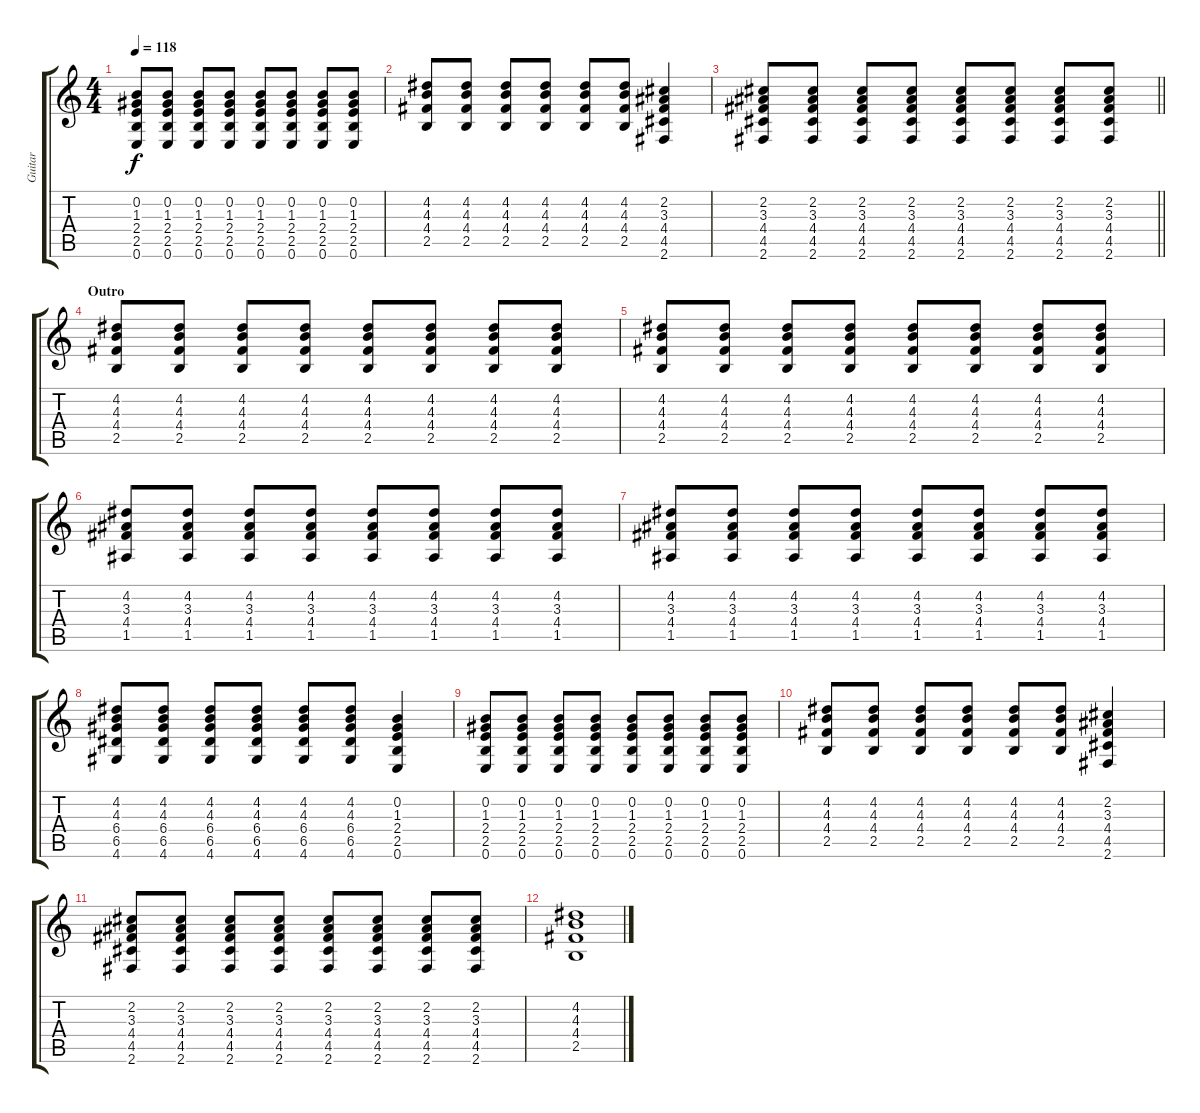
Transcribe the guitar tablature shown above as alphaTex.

\track ("Guitar" "Guitar") {instrument acousticguitarsteel}
\staff {score tabs}
\tuning (E4 B3 G3 D3 A2 E2) {hide}
\ts (4 4)
\tempo 118
\clef g2
\ks c
(0.2 1.3 2.4 2.5 0.6).8{dy f} (0.2 1.3 2.4 2.5 0.6).8 (0.2 1.3 2.4 2.5 0.6).8 (0.2 1.3 2.4 2.5 0.6).8 (0.2 1.3 2.4 2.5 0.6).8 (0.2 1.3 2.4 2.5 0.6).8 (0.2 1.3 2.4 2.5 0.6).8 (0.2 1.3 2.4 2.5 0.6).8 |
(4.2 4.3 4.4 2.5).8 (4.2 4.3 4.4 2.5).8 (4.2 4.3 4.4 2.5).8 (4.2 4.3 4.4 2.5).8 (4.2 4.3 4.4 2.5).8 (4.2 4.3 4.4 2.5).8 (2.2 3.3 4.4 4.5 2.6).4 |
\barLineRight lightlight
(2.2 3.3 4.4 4.5 2.6).8 (2.2 3.3 4.4 4.5 2.6).8 (2.2 3.3 4.4 4.5 2.6).8 (2.2 3.3 4.4 4.5 2.6).8 (2.2 3.3 4.4 4.5 2.6).8 (2.2 3.3 4.4 4.5 2.6).8 (2.2 3.3 4.4 4.5 2.6).8 (2.2 3.3 4.4 4.5 2.6).8 |
\section ("" "Outro")
(4.2 4.3 4.4 2.5).8 (4.2 4.3 4.4 2.5).8 (4.2 4.3 4.4 2.5).8 (4.2 4.3 4.4 2.5).8 (4.2 4.3 4.4 2.5).8 (4.2 4.3 4.4 2.5).8 (4.2 4.3 4.4 2.5).8 (4.2 4.3 4.4 2.5).8 |
(4.2 4.3 4.4 2.5).8 (4.2 4.3 4.4 2.5).8 (4.2 4.3 4.4 2.5).8 (4.2 4.3 4.4 2.5).8 (4.2 4.3 4.4 2.5).8 (4.2 4.3 4.4 2.5).8 (4.2 4.3 4.4 2.5).8 (4.2 4.3 4.4 2.5).8 |
(4.2 3.3 4.4 1.5).8 (4.2 3.3 4.4 1.5).8 (4.2 3.3 4.4 1.5).8 (4.2 3.3 4.4 1.5).8 (4.2 3.3 4.4 1.5).8 (4.2 3.3 4.4 1.5).8 (4.2 3.3 4.4 1.5).8 (4.2 3.3 4.4 1.5).8 |
(4.2 3.3 4.4 1.5).8 (4.2 3.3 4.4 1.5).8 (4.2 3.3 4.4 1.5).8 (4.2 3.3 4.4 1.5).8 (4.2 3.3 4.4 1.5).8 (4.2 3.3 4.4 1.5).8 (4.2 3.3 4.4 1.5).8 (4.2 3.3 4.4 1.5).8 |
(4.2 4.3 6.4 6.5 4.6).8 (4.2 4.3 6.4 6.5 4.6).8 (4.2 4.3 6.4 6.5 4.6).8 (4.2 4.3 6.4 6.5 4.6).8 (4.2 4.3 6.4 6.5 4.6).8 (4.2 4.3 6.4 6.5 4.6).8 (0.2 1.3 2.4 2.5 0.6).4 |
(0.2 1.3 2.4 2.5 0.6).8 (0.2 1.3 2.4 2.5 0.6).8 (0.2 1.3 2.4 2.5 0.6).8 (0.2 1.3 2.4 2.5 0.6).8 (0.2 1.3 2.4 2.5 0.6).8 (0.2 1.3 2.4 2.5 0.6).8 (0.2 1.3 2.4 2.5 0.6).8 (0.2 1.3 2.4 2.5 0.6).8 |
(4.2 4.3 4.4 2.5).8 (4.2 4.3 4.4 2.5).8 (4.2 4.3 4.4 2.5).8 (4.2 4.3 4.4 2.5).8 (4.2 4.3 4.4 2.5).8 (4.2 4.3 4.4 2.5).8 (2.2 3.3 4.4 4.5 2.6).4 |
(2.2 3.3 4.4 4.5 2.6).8 (2.2 3.3 4.4 4.5 2.6).8 (2.2 3.3 4.4 4.5 2.6).8 (2.2 3.3 4.4 4.5 2.6).8 (2.2 3.3 4.4 4.5 2.6).8 (2.2 3.3 4.4 4.5 2.6).8 (2.2 3.3 4.4 4.5 2.6).8 (2.2 3.3 4.4 4.5 2.6).8 |
(4.2 4.3 4.4 2.5).1
